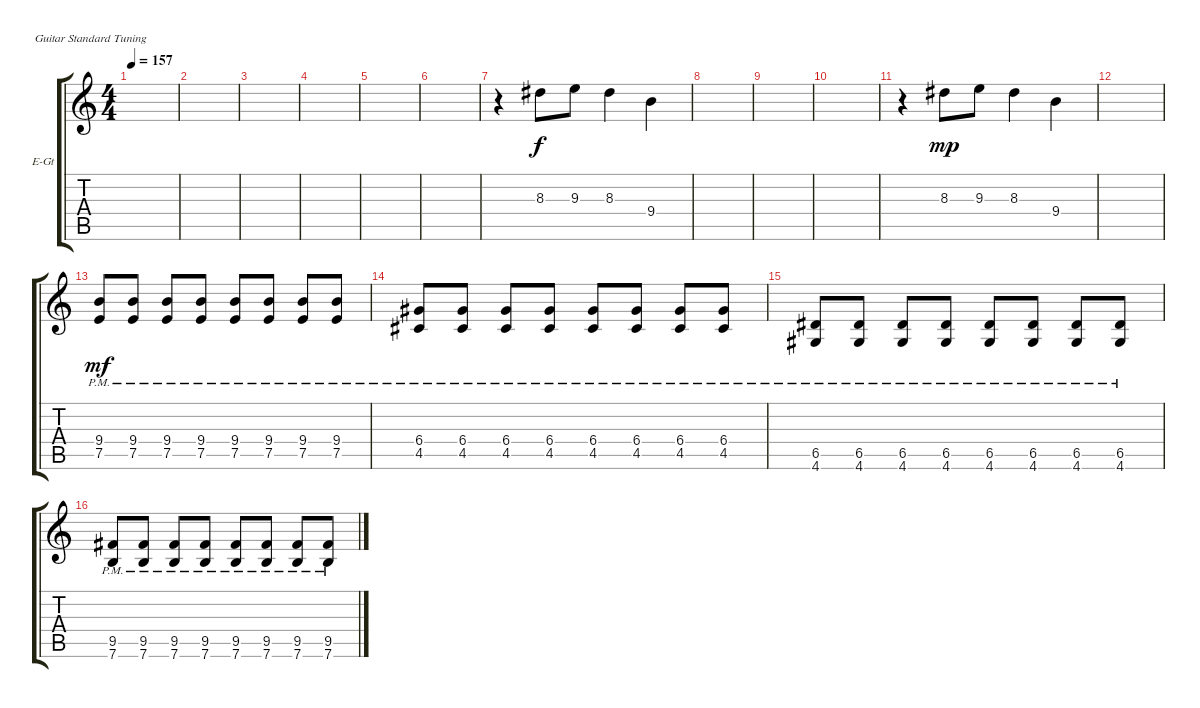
\defaultSystemsLayout 4
\bracketExtendMode groupsimilarinstruments
\firstSystemTrackNameOrientation horizontal
\otherSystemsTrackNameOrientation horizontal
\track ("Electric Guitar" "E-Gt") {instrument overdrivenguitar}
\staff {score tabs}
\tuning (E4 B3 G3 D3 A2 E2)
\ts (4 4)
\tempo 157
\clef g2
\ks c
|
|
|
|
|
|
r.4 8.3.8{dy f} 9.3.8 8.3.4 9.4.4 |
|
|
|
r.4 8.3.8{dy mp} 9.3.8 8.3.4 9.4.4 |
|
(7.5{pm} 9.4{pm}).8{dy mf} (7.5{pm} 9.4{pm}).8 (7.5{pm} 9.4{pm}).8 (7.5{pm} 9.4{pm}).8 (7.5{pm} 9.4{pm}).8 (7.5{pm} 9.4{pm}).8 (7.5{pm} 9.4{pm}).8 (7.5{pm} 9.4{pm}).8 |
(4.5{pm} 6.4{pm}).8 (4.5{pm} 6.4{pm}).8 (4.5{pm} 6.4{pm}).8 (4.5{pm} 6.4{pm}).8 (4.5{pm} 6.4{pm}).8 (4.5{pm} 6.4{pm}).8 (4.5{pm} 6.4{pm}).8 (4.5{pm} 6.4{pm}).8 |
(6.5{pm} 4.6{pm}).8 (6.5{pm} 4.6{pm}).8 (6.5{pm} 4.6{pm}).8 (6.5{pm} 4.6{pm}).8 (6.5{pm} 4.6{pm}).8 (6.5{pm} 4.6{pm}).8 (6.5{pm} 4.6{pm}).8 (6.5{pm} 4.6{pm}).8 |
(9.5{pm} 7.6{pm}).8 (9.5{pm} 7.6{pm}).8 (9.5{pm} 7.6{pm}).8 (9.5{pm} 7.6{pm}).8 (9.5{pm} 7.6{pm}).8 (9.5{pm} 7.6{pm}).8 (9.5{pm} 7.6{pm}).8 (9.5{pm} 7.6{pm}).8
